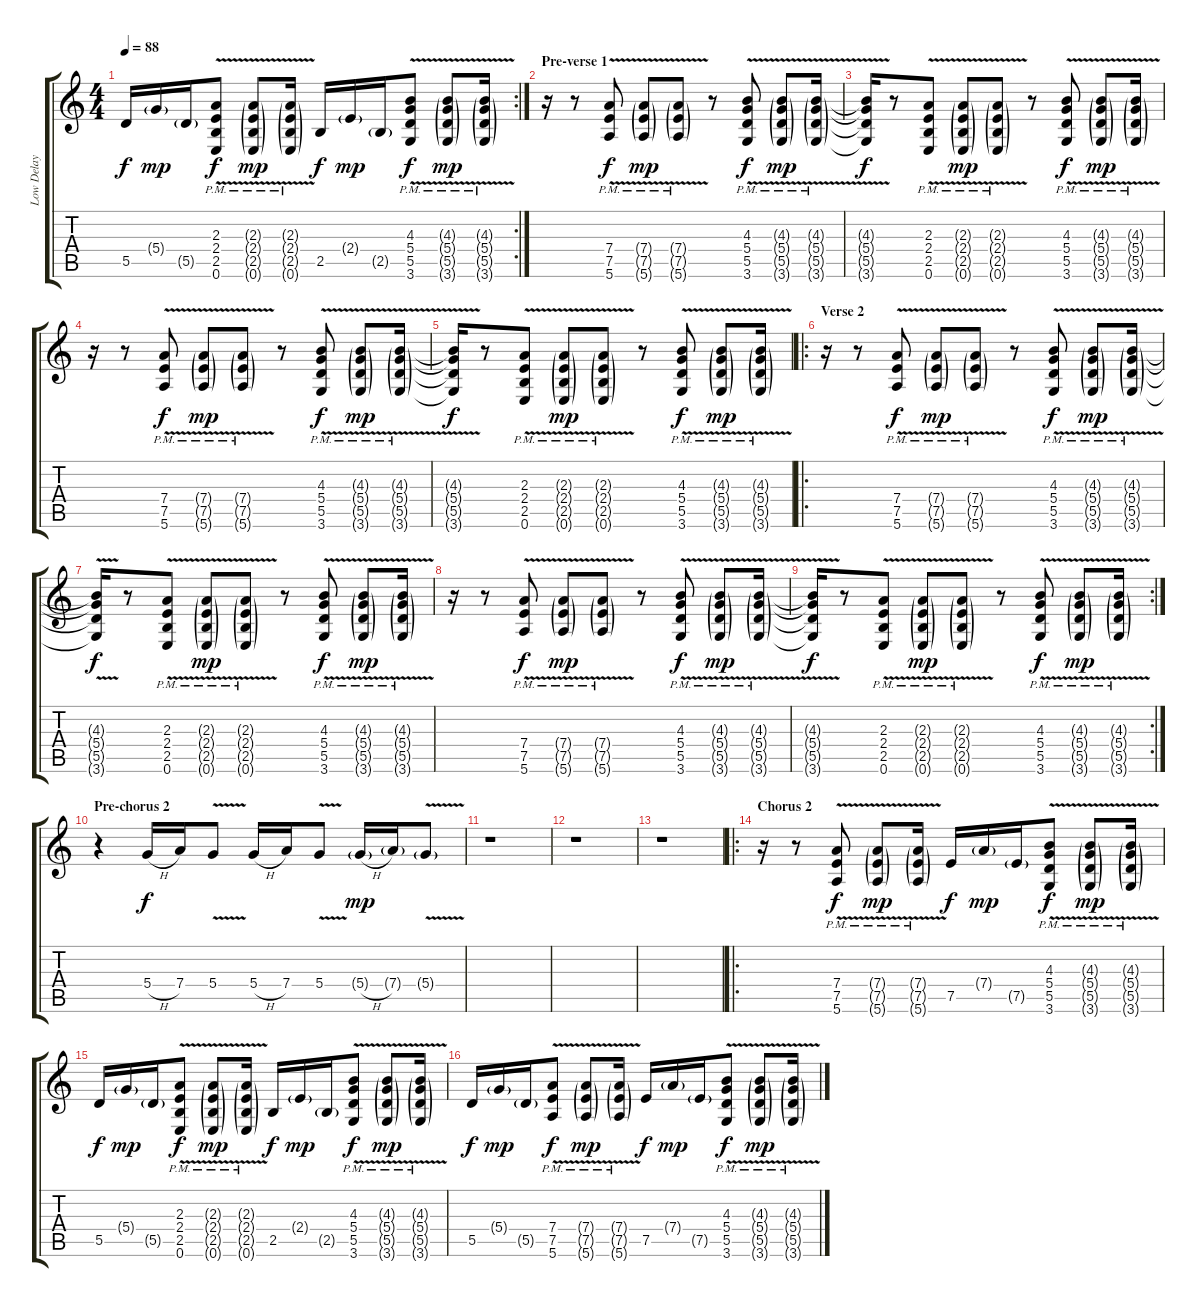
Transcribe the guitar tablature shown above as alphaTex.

\track ("Low Delay" "Low Delay") {instrument overdrivenguitar}
\staff {score tabs}
\tuning (E4 B3 G3 D3 A2 E2) {hide}
\rc 2
\ts (4 4)
\tempo 88
\clef g2
\ks c
5.5.16{dy f} 5.4{g}.16{dy mp} 5.5{g}.16 (2.3{v pm} 2.4{v pm} 2.5{v pm} 0.6{v pm}).8{dy f} (2.3{v g pm} 2.4{v g pm} 2.5{v g pm} 0.6{v g pm}).8{dy mp} (2.3{v g pm} 2.4{v g pm} 2.5{v g pm} 0.6{v g pm}).16 2.5.16{dy f} 2.4{g}.16{dy mp} 2.5{g}.16 (4.3{v pm} 5.4{v pm} 5.5{v pm} 3.6{v pm}).8{dy f} (4.3{v g pm} 5.4{v g pm} 5.5{v g pm} 3.6{v g pm}).8{dy mp} (4.3{v g pm} 5.4{v g pm} 5.5{v g pm} 3.6{v g pm}).16 |
\section ("" "Pre-verse 1")
r.16 r.8 (7.4{v pm} 7.5{v pm} 5.6{v pm}).8{dy f} (7.4{v g pm} 7.5{v g pm} 5.6{v g pm}).8{dy mp} (7.4{v g pm} 7.5{v g pm} 5.6{v g pm}).8 r.8 (4.3{v pm} 5.4{v pm} 5.5{v pm} 3.6{v pm}).8{dy f} (4.3{v g pm} 5.4{v g pm} 5.5{v g pm} 3.6{v g pm}).8{dy mp} (4.3{v g pm} 5.4{v g pm} 5.5{v g pm} 3.6{v g pm}).16 |
(4.3{t} 5.4{t} 5.5{t} 3.6{t}).16{dy f} r.8 (2.3{v pm} 2.4{v pm} 2.5{v pm} 0.6{v pm}).8 (2.3{v g pm} 2.4{v g pm} 2.5{v g pm} 0.6{v g pm}).8{dy mp} (2.3{v g pm} 2.4{v g pm} 2.5{v g pm} 0.6{v g pm}).8 r.8 (4.3{v pm} 5.4{v pm} 5.5{v pm} 3.6{v pm}).8{dy f} (4.3{v g pm} 5.4{v g pm} 5.5{v g pm} 3.6{v g pm}).8{dy mp} (4.3{v g pm} 5.4{v g pm} 5.5{v g pm} 3.6{v g pm}).16 |
r.16 r.8 (7.4{v pm} 7.5{v pm} 5.6{v pm}).8{dy f} (7.4{v g pm} 7.5{v g pm} 5.6{v g pm}).8{dy mp} (7.4{v g pm} 7.5{v g pm} 5.6{v g pm}).8 r.8 (4.3{v pm} 5.4{v pm} 5.5{v pm} 3.6{v pm}).8{dy f} (4.3{v g pm} 5.4{v g pm} 5.5{v g pm} 3.6{v g pm}).8{dy mp} (4.3{v g pm} 5.4{v g pm} 5.5{v g pm} 3.6{v g pm}).16 |
(4.3{t} 5.4{t} 5.5{t} 3.6{t}).16{dy f} r.8 (2.3{v pm} 2.4{v pm} 2.5{v pm} 0.6{v pm}).8 (2.3{v g pm} 2.4{v g pm} 2.5{v g pm} 0.6{v g pm}).8{dy mp} (2.3{v g pm} 2.4{v g pm} 2.5{v g pm} 0.6{v g pm}).8 r.8 (4.3{v pm} 5.4{v pm} 5.5{v pm} 3.6{v pm}).8{dy f} (4.3{v g pm} 5.4{v g pm} 5.5{v g pm} 3.6{v g pm}).8{dy mp} (4.3{v g pm} 5.4{v g pm} 5.5{v g pm} 3.6{v g pm}).16 |
\ro
\section ("" "Verse 2")
r.16 r.8 (7.4{v pm} 7.5{v pm} 5.6{v pm}).8{dy f} (7.4{v g pm} 7.5{v g pm} 5.6{v g pm}).8{dy mp} (7.4{v g pm} 7.5{v g pm} 5.6{v g pm}).8 r.8 (4.3{v pm} 5.4{v pm} 5.5{v pm} 3.6{v pm}).8{dy f} (4.3{v g pm} 5.4{v g pm} 5.5{v g pm} 3.6{v g pm}).8{dy mp} (4.3{v g pm} 5.4{v g pm} 5.5{v g pm} 3.6{v g pm}).16 |
(4.3{t} 5.4{t} 5.5{t} 3.6{t}).16{dy f} r.8 (2.3{v pm} 2.4{v pm} 2.5{v pm} 0.6{v pm}).8 (2.3{v g pm} 2.4{v g pm} 2.5{v g pm} 0.6{v g pm}).8{dy mp} (2.3{v g pm} 2.4{v g pm} 2.5{v g pm} 0.6{v g pm}).8 r.8 (4.3{v pm} 5.4{v pm} 5.5{v pm} 3.6{v pm}).8{dy f} (4.3{v g pm} 5.4{v g pm} 5.5{v g pm} 3.6{v g pm}).8{dy mp} (4.3{v g pm} 5.4{v g pm} 5.5{v g pm} 3.6{v g pm}).16 |
r.16 r.8 (7.4{v pm} 7.5{v pm} 5.6{v pm}).8{dy f} (7.4{v g pm} 7.5{v g pm} 5.6{v g pm}).8{dy mp} (7.4{v g pm} 7.5{v g pm} 5.6{v g pm}).8 r.8 (4.3{v pm} 5.4{v pm} 5.5{v pm} 3.6{v pm}).8{dy f} (4.3{v g pm} 5.4{v g pm} 5.5{v g pm} 3.6{v g pm}).8{dy mp} (4.3{v g pm} 5.4{v g pm} 5.5{v g pm} 3.6{v g pm}).16 |
\rc 2
(4.3{t} 5.4{t} 5.5{t} 3.6{t}).16{dy f} r.8 (2.3{v pm} 2.4{v pm} 2.5{v pm} 0.6{v pm}).8 (2.3{v g pm} 2.4{v g pm} 2.5{v g pm} 0.6{v g pm}).8{dy mp} (2.3{v g pm} 2.4{v g pm} 2.5{v g pm} 0.6{v g pm}).8 r.8 (4.3{v pm} 5.4{v pm} 5.5{v pm} 3.6{v pm}).8{dy f} (4.3{v g pm} 5.4{v g pm} 5.5{v g pm} 3.6{v g pm}).8{dy mp} (4.3{v g pm} 5.4{v g pm} 5.5{v g pm} 3.6{v g pm}).16 |
\section ("" "Pre-chorus 2")
r.4{instrument overdrivenguitar} 5.4{h}.16{dy f} 7.4.16 5.4{v}.8 5.4{h}.16 7.4.16 5.4{v}.8 5.4{h g}.16{dy mp} 7.4{g}.16 5.4{v g}.8 |
r.1 |
r.1 |
r.1 |
\ro
\section ("" "Chorus 2")
r.16{instrument overdrivenguitar} r.8 (7.4{v pm} 7.5{v pm} 5.6{v pm}).8{dy f} (7.4{v g pm} 7.5{v g pm} 5.6{v g pm}).8{dy mp} (7.4{v g pm} 7.5{v g pm} 5.6{v g pm}).16 7.5.16{dy f} 7.4{g}.16{dy mp} 7.5{g}.16 (4.3{v pm} 5.4{v pm} 5.5{v pm} 3.6{v pm}).8{dy f} (4.3{v g pm} 5.4{v g pm} 5.5{v g pm} 3.6{v g pm}).8{dy mp} (4.3{v g pm} 5.4{v g pm} 5.5{v g pm} 3.6{v g pm}).16 |
5.5.16{dy f} 5.4{g}.16{dy mp} 5.5{g}.16 (2.3{v pm} 2.4{v pm} 2.5{v pm} 0.6{v pm}).8{dy f} (2.3{v g pm} 2.4{v g pm} 2.5{v g pm} 0.6{v g pm}).8{dy mp} (2.3{v g pm} 2.4{v g pm} 2.5{v g pm} 0.6{v g pm}).16 2.5.16{dy f} 2.4{g}.16{dy mp} 2.5{g}.16 (4.3{v pm} 5.4{v pm} 5.5{v pm} 3.6{v pm}).8{dy f} (4.3{v g pm} 5.4{v g pm} 5.5{v g pm} 3.6{v g pm}).8{dy mp} (4.3{v g pm} 5.4{v g pm} 5.5{v g pm} 3.6{v g pm}).16 |
5.5.16{dy f} 5.4{g}.16{dy mp} 5.5{g}.16 (7.4{v pm} 7.5{v pm} 5.6{v pm}).8{dy f} (7.4{v g pm} 7.5{v g pm} 5.6{v g pm}).8{dy mp} (7.4{v g pm} 7.5{v g pm} 5.6{v g pm}).16 7.5.16{dy f} 7.4{g}.16{dy mp} 7.5{g}.16 (4.3{v pm} 5.4{v pm} 5.5{v pm} 3.6{v pm}).8{dy f} (4.3{v g pm} 5.4{v g pm} 5.5{v g pm} 3.6{v g pm}).8{dy mp} (4.3{v g pm} 5.4{v g pm} 5.5{v g pm} 3.6{v g pm}).16
